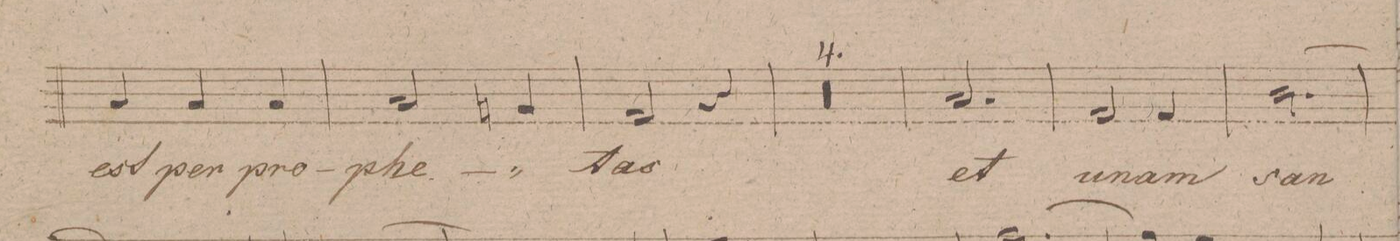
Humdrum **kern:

**kern	**text	**dynam
*I"Tenore.	*	*
*clefC4	*	*
*k[f#]	*	*
*met(c|)	*	*
*M3/4	*	*
4G/	est	.
4G/	per	.
4G/	pro-	.
=208	=208	=208
2G/	-phe-	.
4Fn/	.	.
=209	=209	=209
2E/	-tas	.
4r	.	.
=210	=210	=210
0.r	.	.
=211	=211	=211
=212	=212	=212
=213	=213	=213
=214	=214	=214
2.G/	et	.
=215	=215	=215
2E/	u-	.
4E/	-nam	.
=216	=216	=216
[2.A\	san-	.
=217	=217	=217
*-	*-	*-
